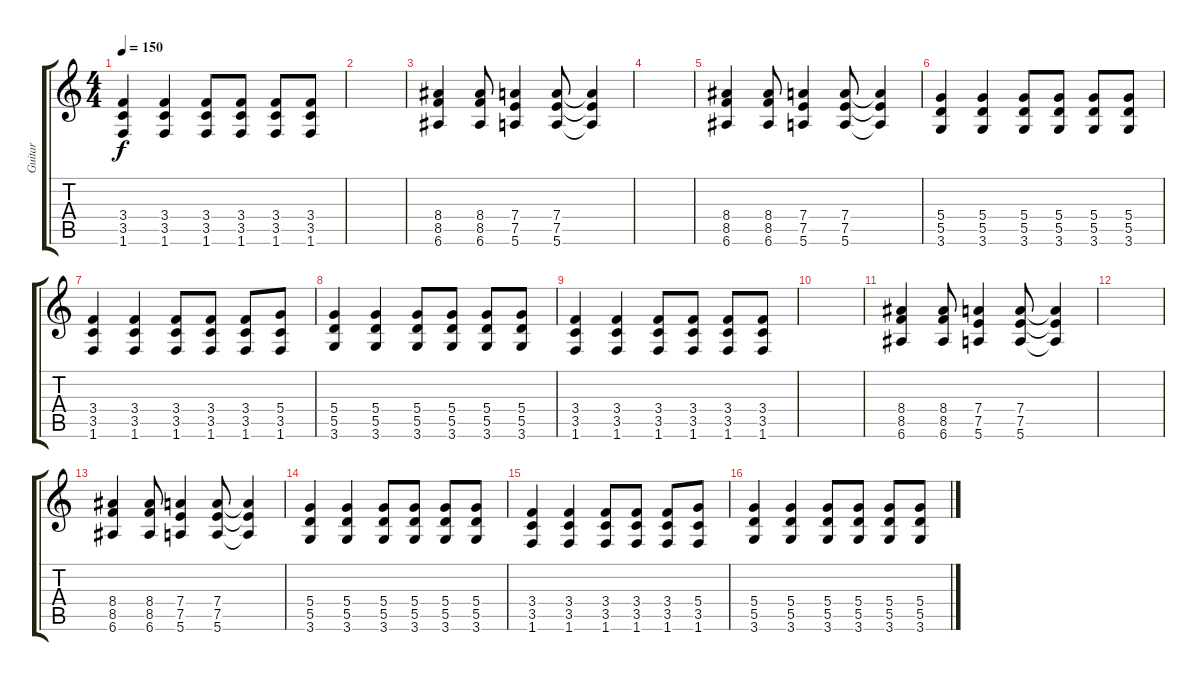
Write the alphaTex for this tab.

\track ("Guitar" "Guitar") {instrument distortionguitar}
\staff {score tabs}
\tuning (E4 B3 G3 D3 A2 E2) {hide}
\ts (4 4)
\tempo 150
\clef g2
\ks c
(3.4 3.5 1.6).4{dy f} (3.4 3.5 1.6).4 (3.4 3.5 1.6).8 (3.4 3.5 1.6).8 (3.4 3.5 1.6).8 (3.4 3.5 1.6).8 |
|
(8.4 8.5 6.6).4 (8.4 8.5 6.6).8 (7.4 7.5 5.6).4 (7.4 7.5 5.6).8 (7.4{t} 7.5{t} 5.6{t}).4 |
|
(8.4 8.5 6.6).4 (8.4 8.5 6.6).8 (7.4 7.5 5.6).4 (7.4 7.5 5.6).8 (7.4{t} 7.5{t} 5.6{t}).4 |
(5.4 5.5 3.6).4 (5.4 5.5 3.6).4 (5.4 5.5 3.6).8 (5.4 5.5 3.6).8 (5.4 5.5 3.6).8 (5.4 5.5 3.6).8 |
(3.4 3.5 1.6).4 (3.4 3.5 1.6).4 (3.4 3.5 1.6).8 (3.4 3.5 1.6).8 (3.4 3.5 1.6).8 (5.4 3.5 1.6).8 |
(5.4 5.5 3.6).4 (5.4 5.5 3.6).4 (5.4 5.5 3.6).8 (5.4 5.5 3.6).8 (5.4 5.5 3.6).8 (5.4 5.5 3.6).8 |
(3.4 3.5 1.6).4 (3.4 3.5 1.6).4 (3.4 3.5 1.6).8 (3.4 3.5 1.6).8 (3.4 3.5 1.6).8 (3.4 3.5 1.6).8 |
|
(8.4 8.5 6.6).4 (8.4 8.5 6.6).8 (7.4 7.5 5.6).4 (7.4 7.5 5.6).8 (7.4{t} 7.5{t} 5.6{t}).4 |
|
(8.4 8.5 6.6).4 (8.4 8.5 6.6).8 (7.4 7.5 5.6).4 (7.4 7.5 5.6).8 (7.4{t} 7.5{t} 5.6{t}).4 |
(5.4 5.5 3.6).4 (5.4 5.5 3.6).4 (5.4 5.5 3.6).8 (5.4 5.5 3.6).8 (5.4 5.5 3.6).8 (5.4 5.5 3.6).8 |
(3.4 3.5 1.6).4 (3.4 3.5 1.6).4 (3.4 3.5 1.6).8 (3.4 3.5 1.6).8 (3.4 3.5 1.6).8 (5.4 3.5 1.6).8 |
(5.4 5.5 3.6).4 (5.4 5.5 3.6).4 (5.4 5.5 3.6).8 (5.4 5.5 3.6).8 (5.4 5.5 3.6).8 (5.4 5.5 3.6).8
